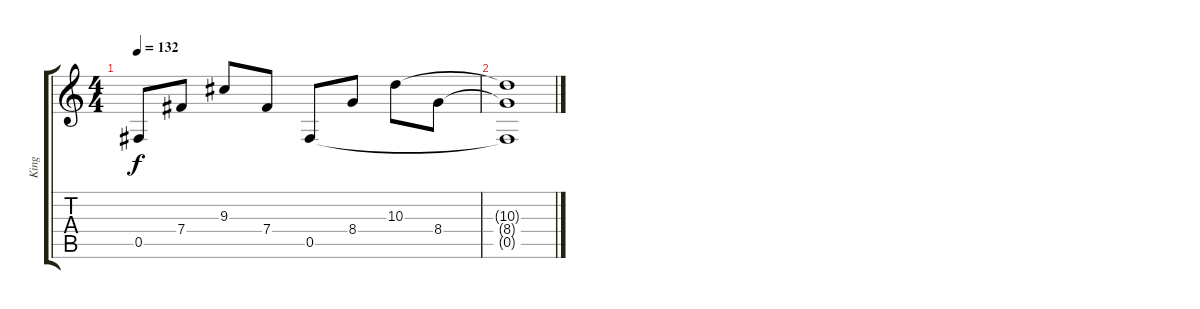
\track ("King" "King") {instrument overdrivenguitar}
\staff {score tabs}
\tuning (Db4 Ab3 E3 B2 Gb2 Db2) {hide}
\ts (4 4)
\tempo 132
\clef g2
\ks c
0.5.8{dy f} 7.4.8 9.3.8 7.4.8 0.5.8 8.4.8 10.3.8 8.4.8 |
(10.3{t} 8.4{t} 0.5{t}).1
